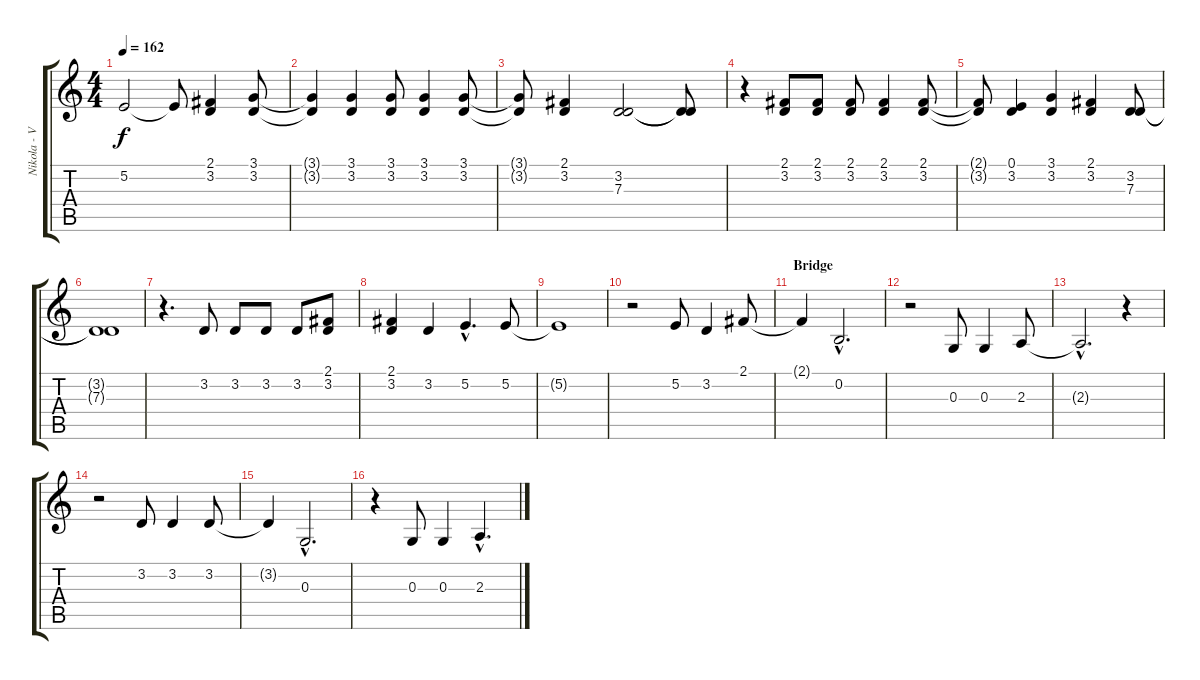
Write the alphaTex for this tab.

\track ("Nikola - Vocal " "Nikola - V") {instrument lead6voice}
\staff {score tabs}
\tuning (E4 B3 G3 D3 A2 E2) {hide}
\ts (4 4)
\tempo 162
\clef g2
\ks c
5.2{t}.2{dy f} 5.2{t}.8 (2.1 3.2).4 (3.1 3.2).8 |
(3.1{t} 3.2{t}).4 (3.1 3.2).4 (3.1 3.2).8 (3.1 3.2).4 (3.1 3.2).8 |
(3.1{t} 3.2{t}).8 (2.1 3.2).4 (3.2 7.3).2 (3.2{t} 7.3{t}).8 |
r.4 (2.1 3.2).8 (2.1 3.2).8 (2.1 3.2).8 (2.1 3.2).4 (2.1 3.2).8 |
(2.1{t} 3.2{t}).8 (0.1 3.2).4 (3.1 3.2).4 (2.1 3.2).4 (3.2 7.3).8 |
(3.2{t} 7.3{t}).1 |
r.4{d} 3.2.8 3.2.8 3.2.8 3.2.8 (2.1 3.2).8 |
(2.1 3.2).4 3.2.4 5.2{hac}.4{d} 5.2.8 |
5.2{t}.1 |
r.2 5.2.8 3.2.4 2.1.8 |
\section ("" "Bridge")
2.1{t}.4 0.2{hac}.2{d} |
r.2 0.3.8 0.3.4 2.3.8 |
2.3{hac t}.2{d} r.4 |
r.2 3.2.8 3.2.4 3.2.8 |
3.2{t}.4 0.3{hac}.2{d} |
r.4 0.3.8 0.3.4 2.3{hac}.4{d}
